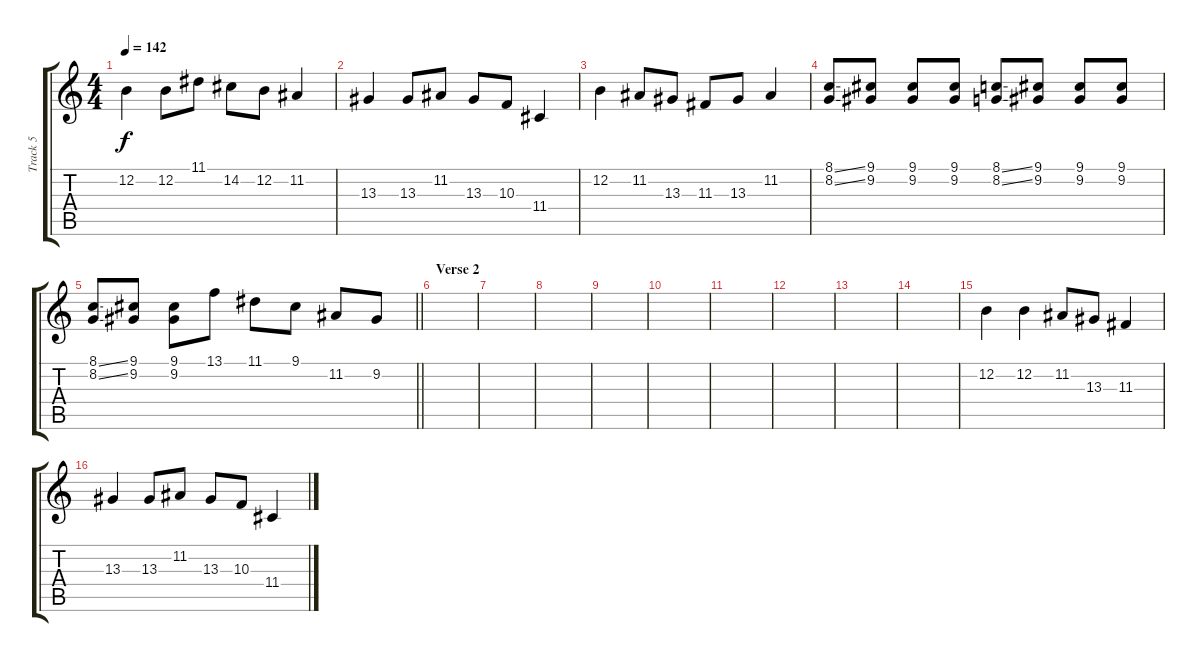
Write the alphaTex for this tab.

\track ("Track 5" "Track 5") {instrument drawbarorgan}
\staff {score tabs}
\tuning (E4 B3 G3 D3 A2 E2) {hide}
\ts (4 4)
\tempo 142
\clef g2
\ks c
12.2.4{dy f} 12.2.8 11.1.8 14.2.8 12.2.8 11.2.4 |
13.3.4 13.3.8 11.2.8 13.3.8 10.3.8 11.4.4 |
12.2.4 11.2.8 13.3.8 11.3.8 13.3.8 11.2.4 |
(8.1{ss} 8.2{ss}).8 (9.1 9.2).8 (9.1 9.2).8 (9.1 9.2).8 (8.1{ss} 8.2{ss}).8 (9.1 9.2).8 (9.1 9.2).8 (9.1 9.2).8 |
\barLineRight lightlight
(8.1{ss} 8.2{ss}).8 (9.1 9.2).8 (9.1 9.2).8 13.1.8 11.1.8 9.1.8 11.2.8 9.2.8 |
\section ("" "Verse 2")
|
|
|
|
|
|
|
|
|
12.2.4 12.2.4 11.2.8 13.3.8 11.3.4 |
13.3.4 13.3.8 11.2.8 13.3.8 10.3.8 11.4.4
